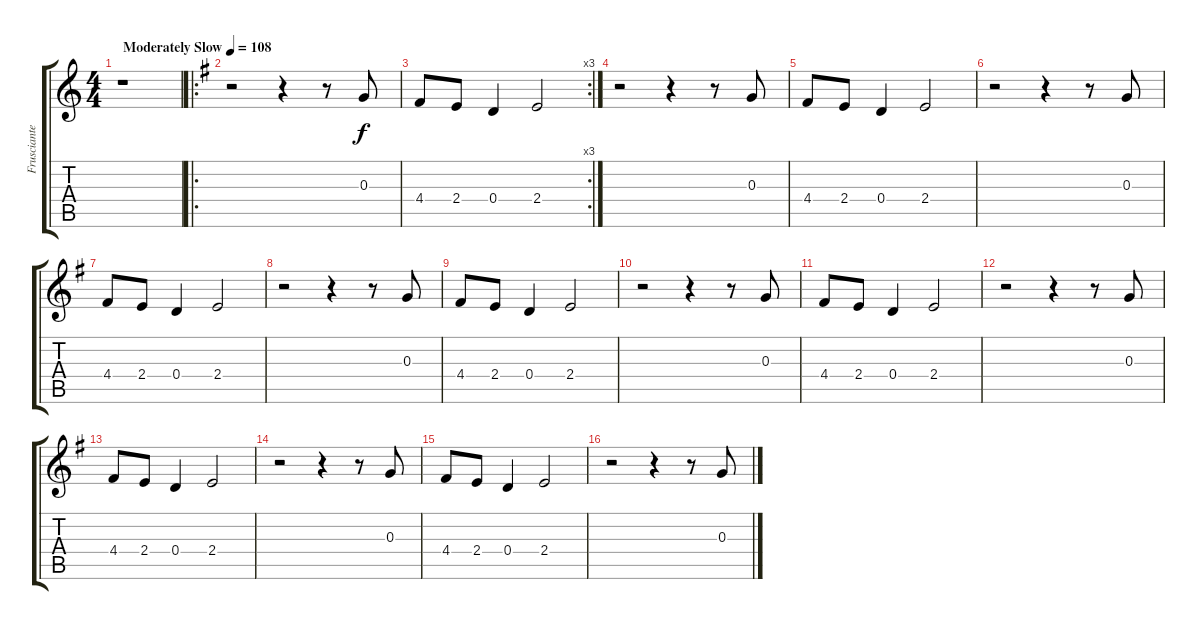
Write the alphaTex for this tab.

\track ("Frusciante 4" "Frusciante") {instrument electricguitarclean}
\staff {score tabs}
\tuning (E4 B3 G3 D3 A2 E2) {hide}
\ts (4 4)
\tempo (108 "Moderately Slow")
\clef g2
\ks c
r.1{dy f instrument electricguitarclean} |
\ro
\ks g
r.2 r.4 r.8 0.3.8 |
\rc 3
4.4.8 2.4.8 0.4.4 2.4.2 |
r.2 r.4 r.8 0.3.8 |
4.4.8 2.4.8 0.4.4 2.4.2 |
r.2 r.4 r.8 0.3.8 |
4.4.8 2.4.8 0.4.4 2.4.2 |
r.2 r.4 r.8 0.3.8 |
4.4.8 2.4.8 0.4.4 2.4.2 |
r.2 r.4 r.8 0.3.8 |
4.4.8 2.4.8 0.4.4 2.4.2 |
r.2 r.4 r.8 0.3.8 |
4.4.8 2.4.8 0.4.4 2.4.2 |
r.2 r.4 r.8 0.3.8 |
4.4.8 2.4.8 0.4.4 2.4.2 |
r.2 r.4 r.8 0.3.8
